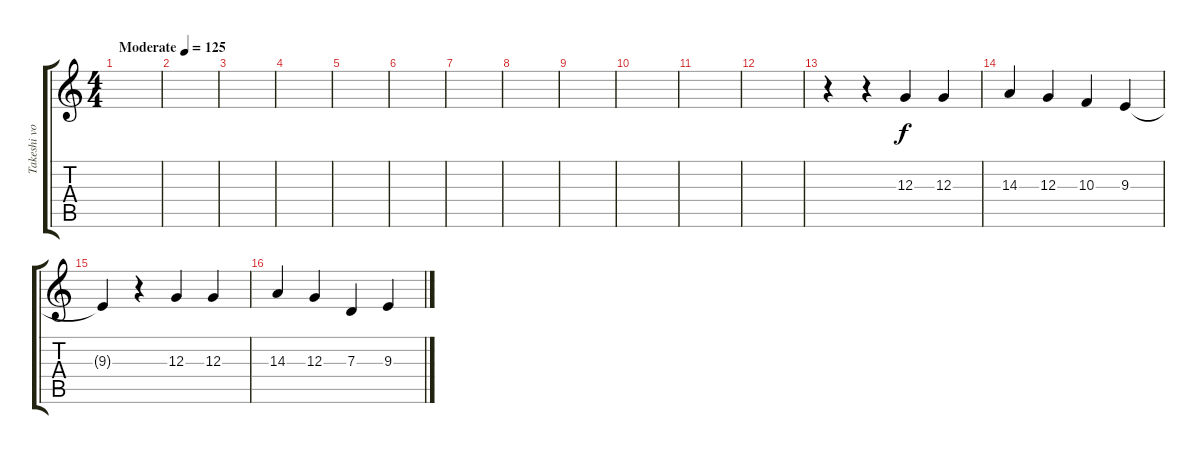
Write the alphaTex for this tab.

\track ("Takeshi voice" "Takeshi vo") {instrument oboe}
\staff {score tabs}
\tuning (E4 B3 G3 D3 A2 E2) {hide}
\ts (4 4)
\tempo (125 "Moderate")
\clef g2
\ks c
|
|
|
|
|
|
|
|
|
|
|
|
r.4 r.4 12.3.4 12.3.4 |
14.3.4 12.3.4 10.3.4 9.3.4 |
9.3{t}.4 r.4 12.3.4 12.3.4 |
14.3.4 12.3.4 7.3.4 9.3.4
